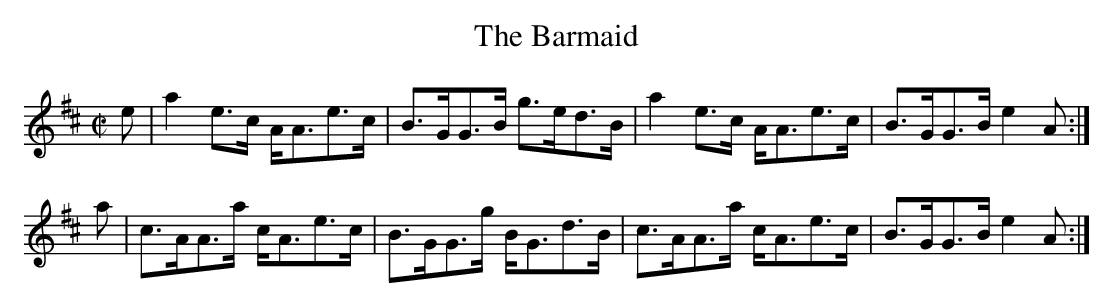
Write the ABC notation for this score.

X:1
T:The Barmaid
M:C|
L:1/8
K:AMix
e|a2 e>c A<Ae>c|B>GG>B g>ed>B|a2 e>c A<Ae>c|B>GG>B e2A:|
a|c>AA>a c<Ae>c|B>GG>g B<Gd>B|c>AA>a c<Ae>c|B>GG>B e2A:|
